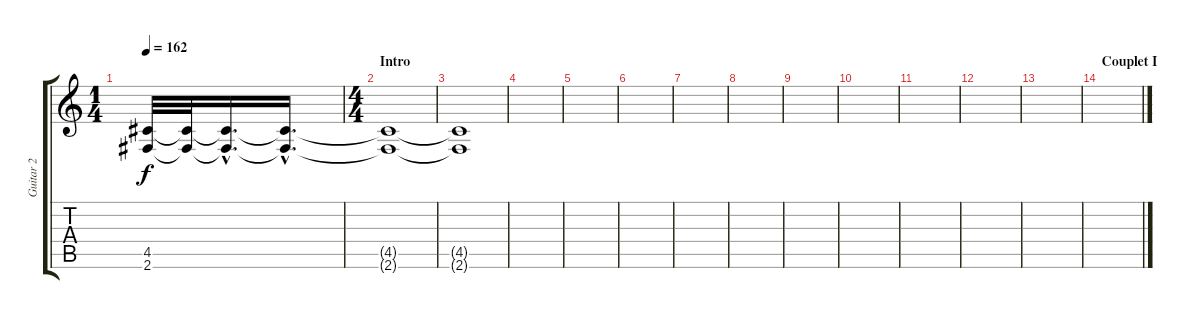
\track ("Guitar 2" "Guitar 2") {instrument distortionguitar}
\staff {score tabs}
\tuning (E4 B3 G3 D3 A2 E2) {hide}
\ts (1 4)
\tempo 162
\clef g2
\ks c
(4.5 2.6).32{dy f volume 16 instrument distortionguitar} (4.5{t} 2.6{t}).32{volume 0} (4.5{hac t} 2.6{hac t}).16{d} (4.5{hac t} 2.6{hac t}).16{d} |
\ts (4 4)
\section ("" "Intro")
(4.5{t} 2.6{t}).1 |
(4.5{t} 2.6{t}).1 |
|
|
|
|
|
|
|
|
|
|
\section ("" "Couplet I")
